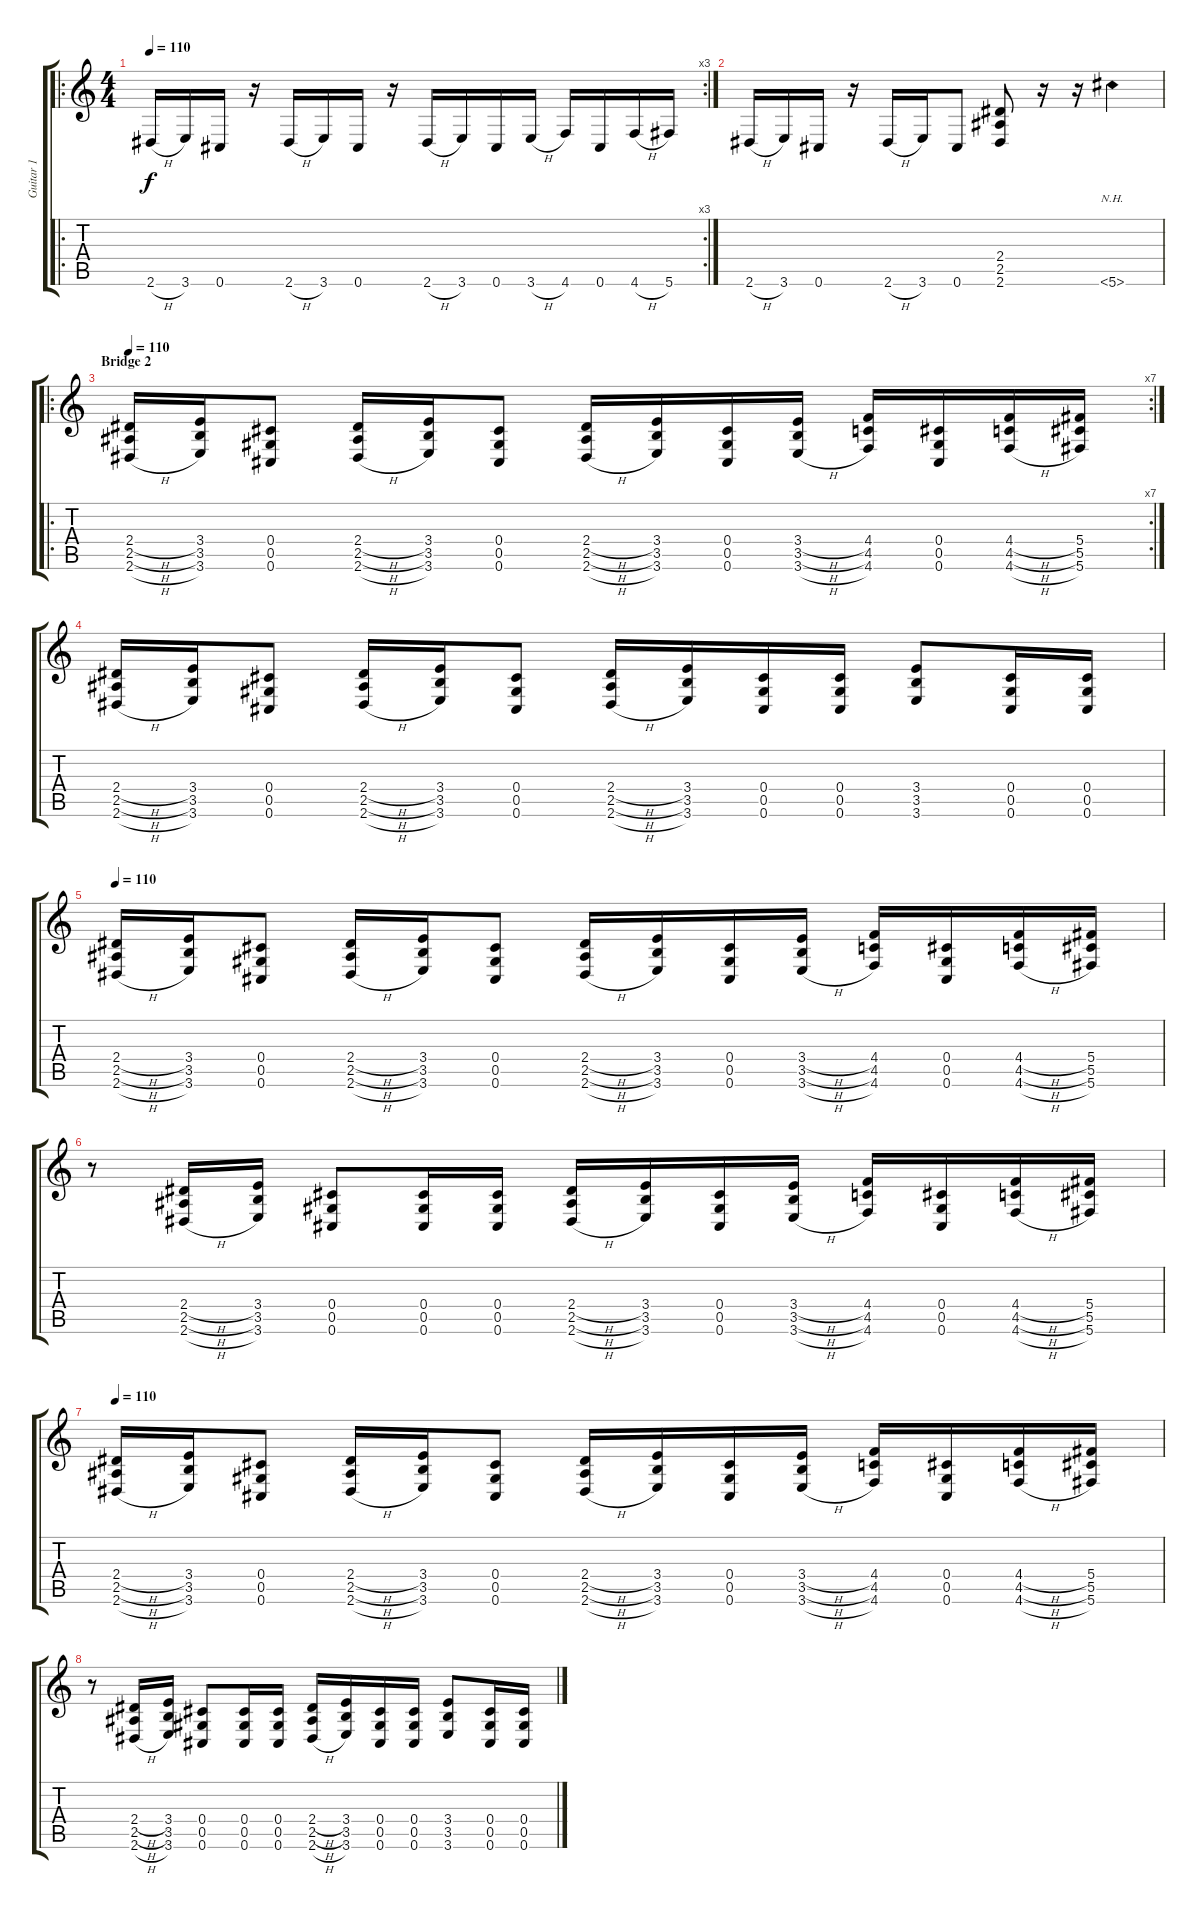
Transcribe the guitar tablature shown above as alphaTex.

\track ("Guitar 1" "Guitar 1") {instrument electricguitarclean}
\staff {score tabs}
\tuning (Eb4 Bb3 Gb3 Db3 Ab2 Db2) {hide}
\ro
\rc 3
\ts (4 4)
\tempo 110
\clef g2
\ks c
2.6{h}.16{dy f instrument distortionguitar} 3.6.16 0.6.16 r.16 2.6{h}.16 3.6.16 0.6.16 r.16 2.6{h}.16 3.6.16 0.6.16 3.6{h}.16 4.6.16 0.6.16 4.6{h}.16 5.6.16 |
2.6{h}.16 3.6.16 0.6.16 r.16 2.6{h}.16 3.6.16 0.6.8 (2.4 2.5 2.6).8 r.16 r.16 5.6{nh}.4 |
\ro
\rc 7
\section ("" "Bridge 2")
\tempo 110
(2.4{h} 2.5{h} 2.6{h}).16{volume 13 instrument distortionguitar} (3.4 3.5 3.6).16 (0.4 0.5 0.6).8 (2.4{h} 2.5{h} 2.6{h}).16 (3.4 3.5 3.6).16 (0.4 0.5 0.6).8 (2.4{h} 2.5{h} 2.6{h}).16 (3.4 3.5 3.6).16 (0.4 0.5 0.6).16 (3.4{h} 3.5{h} 3.6{h}).16 (4.4 4.5 4.6).16 (0.4 0.5 0.6).16 (4.4{h} 4.5{h} 4.6{h}).16 (5.4 5.5 5.6).16 |
(2.4{h} 2.5{h} 2.6{h}).16 (3.4 3.5 3.6).16 (0.4 0.5 0.6).8 (2.4{h} 2.5{h} 2.6{h}).16 (3.4 3.5 3.6).16 (0.4 0.5 0.6).8 (2.4{h} 2.5{h} 2.6{h}).16 (3.4 3.5 3.6).16 (0.4 0.5 0.6).16 (0.4 0.5 0.6).16 (3.4 3.5 3.6).8 (0.4 0.5 0.6).16 (0.4 0.5 0.6).16 |
\tempo 110
(2.4{h} 2.5{h} 2.6{h}).16{volume 13 instrument distortionguitar} (3.4 3.5 3.6).16 (0.4 0.5 0.6).8 (2.4{h} 2.5{h} 2.6{h}).16 (3.4 3.5 3.6).16 (0.4 0.5 0.6).8 (2.4{h} 2.5{h} 2.6{h}).16 (3.4 3.5 3.6).16 (0.4 0.5 0.6).16 (3.4{h} 3.5{h} 3.6{h}).16 (4.4 4.5 4.6).16 (0.4 0.5 0.6).16 (4.4{h} 4.5{h} 4.6{h}).16 (5.4 5.5 5.6).16 |
r.8 (2.4{h} 2.5{h} 2.6{h}).16 (3.4 3.5 3.6).16 (0.4 0.5 0.6).8 (0.4 0.5 0.6).16 (0.4 0.5 0.6).16 (2.4{h} 2.5{h} 2.6{h}).16 (3.4 3.5 3.6).16 (0.4 0.5 0.6).16 (3.4{h} 3.5{h} 3.6{h}).16 (4.4 4.5 4.6).16 (0.4 0.5 0.6).16 (4.4{h} 4.5{h} 4.6{h}).16 (5.4 5.5 5.6).16 |
\tempo 110
(2.4{h} 2.5{h} 2.6{h}).16{volume 13 instrument distortionguitar} (3.4 3.5 3.6).16 (0.4 0.5 0.6).8 (2.4{h} 2.5{h} 2.6{h}).16 (3.4 3.5 3.6).16 (0.4 0.5 0.6).8 (2.4{h} 2.5{h} 2.6{h}).16 (3.4 3.5 3.6).16 (0.4 0.5 0.6).16 (3.4{h} 3.5{h} 3.6{h}).16 (4.4 4.5 4.6).16 (0.4 0.5 0.6).16 (4.4{h} 4.5{h} 4.6{h}).16 (5.4 5.5 5.6).16 |
r.8 (2.4{h} 2.5{h} 2.6{h}).16 (3.4 3.5 3.6).16 (0.4 0.5 0.6).8 (0.4 0.5 0.6).16 (0.4 0.5 0.6).16 (2.4{h} 2.5{h} 2.6{h}).16 (3.4 3.5 3.6).16 (0.4 0.5 0.6).16 (0.4 0.5 0.6).16 (3.4 3.5 3.6).8 (0.4 0.5 0.6).16 (0.4 0.5 0.6).16
